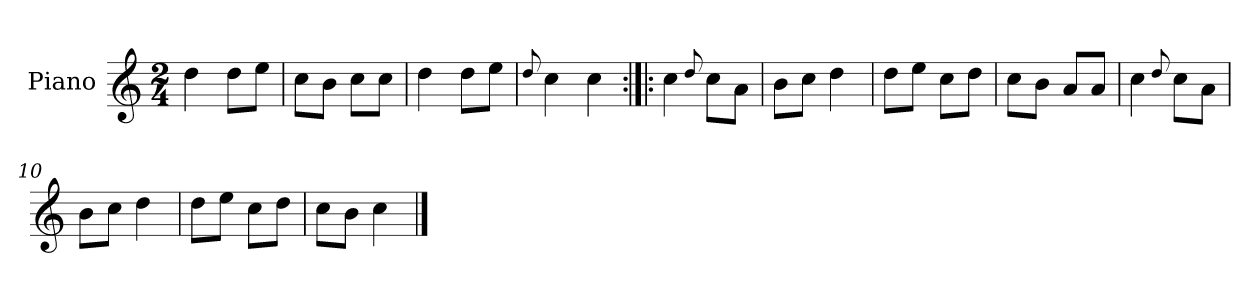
**kern
*part1
*staff1
*I"Piano
*I'Pno.
*clefG2
*k[]
*M2/4
=1
4dd\
8dd\L
8ee\J
=2
8cc\L
8b\J
8cc\L
8cc\J
=3
4dd\
8dd\L
8ee\J
=4
8qqdd/
4cc\
4cc\
=5:|!|:
4cc\
8qqdd/
8cc\L
8a\J
=6
8b\L
8cc\J
4dd\
=7
8dd\L
8ee\J
8cc\L
8dd\J
=8
8cc\L
8b\J
8a/L
8a/J
=9
4cc\
8qqdd/
8cc\L
8a\J
=10
8b\L
8cc\J
4dd\
=11
8dd\L
8ee\J
8cc\L
8dd\J
!!LO:LB:g=z
=12
8cc\L
8b\J
4cc\
==
*-
